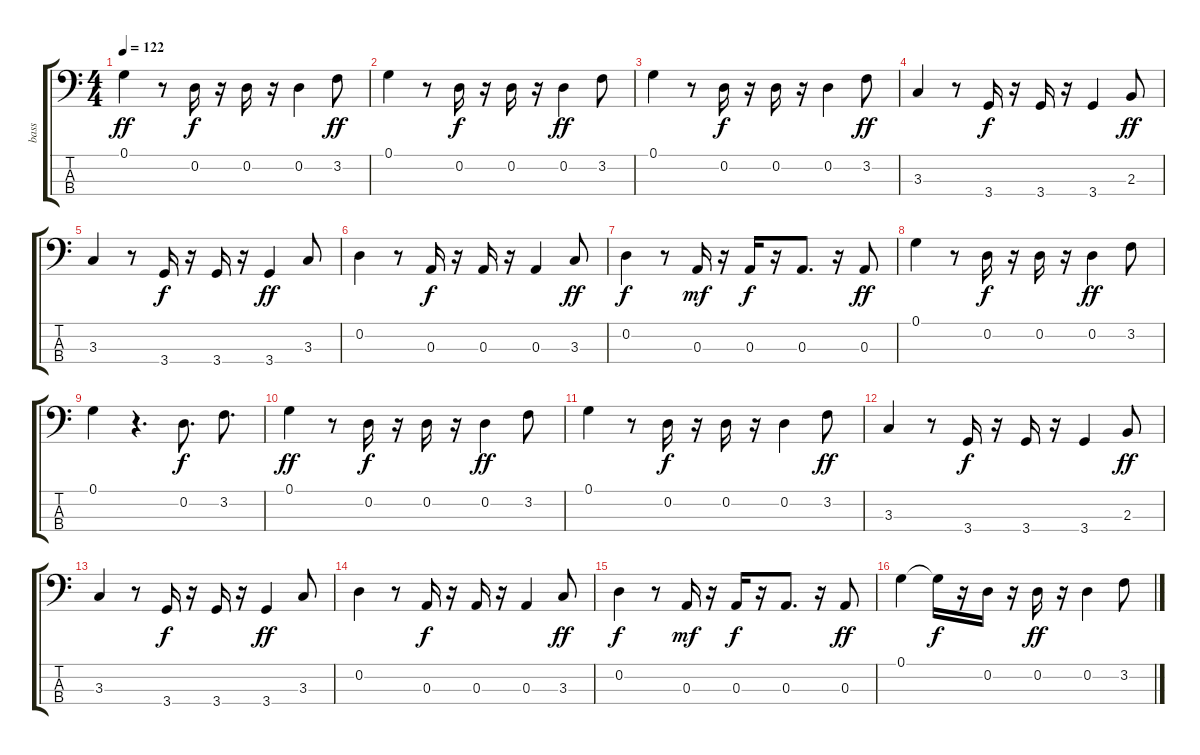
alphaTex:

\track ("bass" "bass") {instrument electricbassfinger}
\staff {score tabs}
\tuning (G2 D2 A1 E1) {hide}
\ts (4 4)
\tempo 122
\clef f4
\ks c
0.1.4{dy ff} r.8 0.2.16{dy f} r.16 0.2.16 r.16 0.2.4 3.2.8{dy ff} |
0.1.4 r.8 0.2.16{dy f} r.16 0.2.16 r.16 0.2.4{dy ff} 3.2.8 |
0.1.4 r.8 0.2.16{dy f} r.16 0.2.16 r.16 0.2.4 3.2.8{dy ff} |
3.3.4 r.8 3.4.16{dy f} r.16 3.4.16 r.16 3.4.4 2.3.8{dy ff} |
3.3.4 r.8 3.4.16{dy f} r.16 3.4.16 r.16 3.4.4{dy ff} 3.3.8 |
0.2.4 r.8 0.3.16{dy f} r.16 0.3.16 r.16 0.3.4 3.3.8{dy ff} |
0.2.4{dy f} r.8 0.3.16{dy mf} r.16 0.3.16{dy f} r.16 0.3.8{d} r.16 0.3.8{dy ff} |
0.1.4 r.8 0.2.16{dy f} r.16 0.2.16 r.16 0.2.4{dy ff} 3.2.8 |
0.1.4 r.4{d} 0.2.8{d dy f} 3.2.8{d} |
0.1.4{dy ff} r.8 0.2.16{dy f} r.16 0.2.16 r.16 0.2.4{dy ff} 3.2.8 |
0.1.4 r.8 0.2.16{dy f} r.16 0.2.16 r.16 0.2.4 3.2.8{dy ff} |
3.3.4 r.8 3.4.16{dy f} r.16 3.4.16 r.16 3.4.4 2.3.8{dy ff} |
3.3.4 r.8 3.4.16{dy f} r.16 3.4.16 r.16 3.4.4{dy ff} 3.3.8 |
0.2.4 r.8 0.3.16{dy f} r.16 0.3.16 r.16 0.3.4 3.3.8{dy ff} |
0.2.4{dy f} r.8 0.3.16{dy mf} r.16 0.3.16{dy f} r.16 0.3.8{d} r.16 0.3.8{dy ff} |
0.1.4 0.1{t}.16{dy f} r.16 0.2.16 r.16 0.2.16{dy ff} r.16 0.2.4 3.2.8
